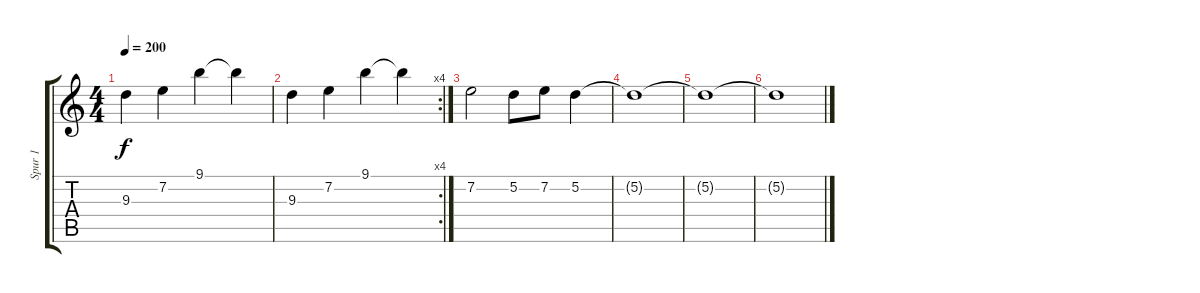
\track ("Spur 1" "Spur 1") {instrument electricguitarclean}
\staff {score tabs}
\tuning (D4 A3 F3 C3 G2 C2) {hide}
\ts (4 4)
\tempo 200
\clef g2
\ks c
9.3.4{dy f} 7.2.4 9.1.4 9.1{t}.4 |
\rc 4
9.3.4 7.2.4 9.1.4 9.1{t}.4 |
7.2.2{volume 16 instrument distortionguitar} 5.2.8 7.2.8 5.2.4 |
5.2{t}.1 |
5.2{t}.1 |
5.2{t}.1
